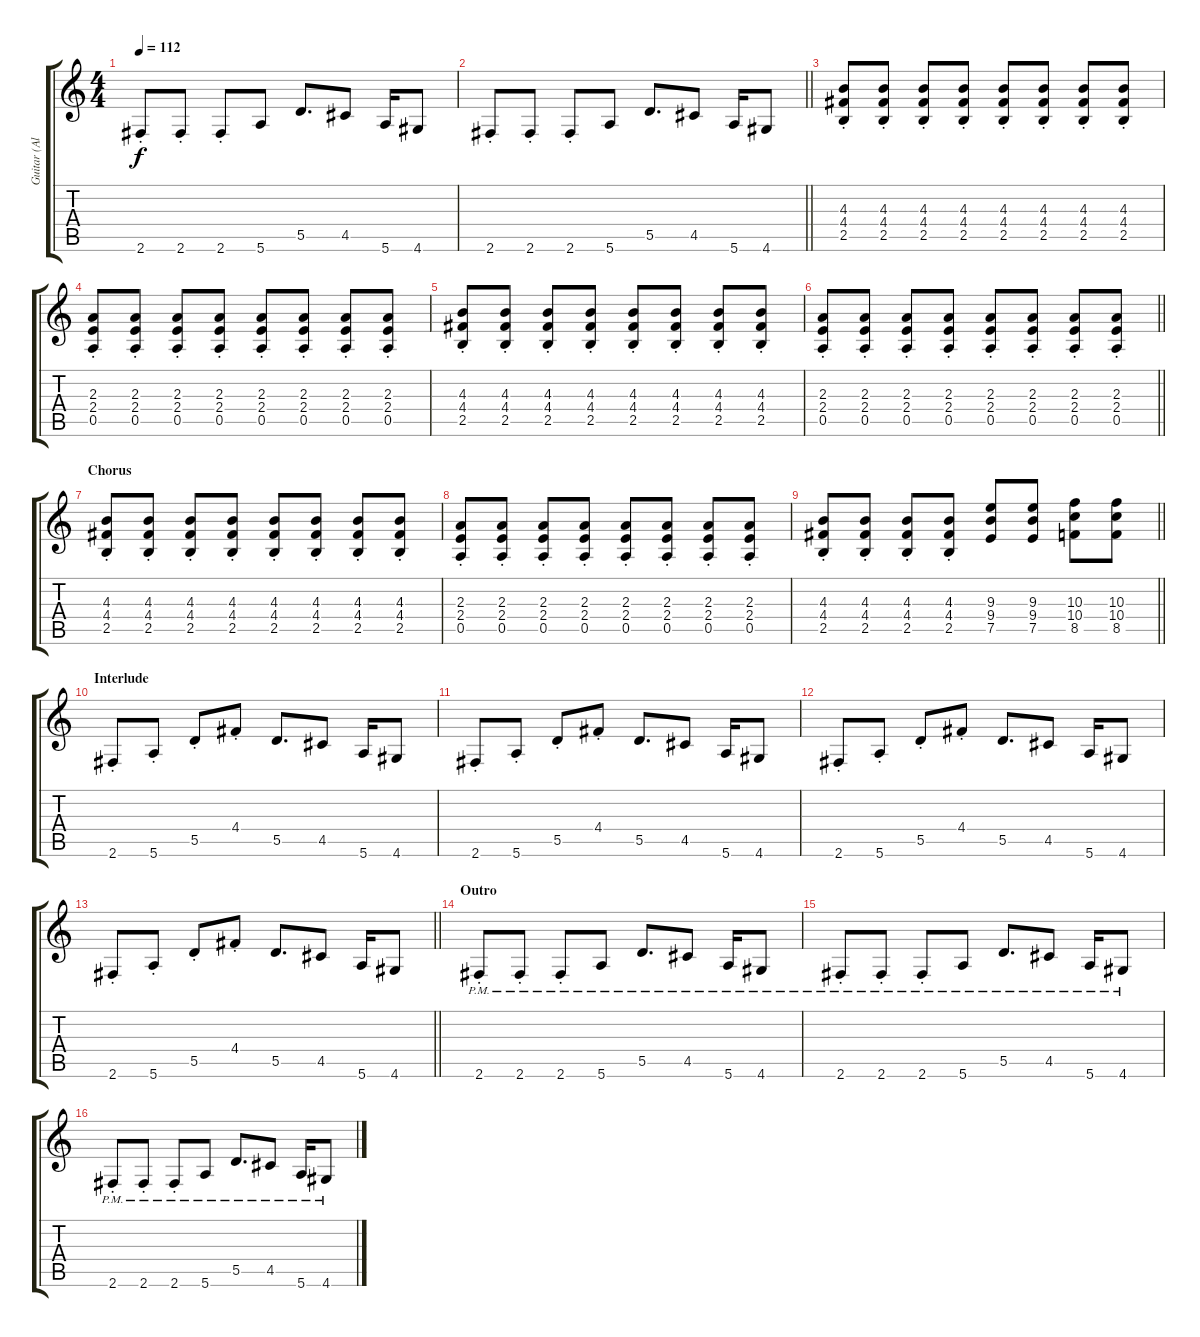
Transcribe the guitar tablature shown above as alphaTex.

\track ("Guitar (Alex)" "Guitar (Al") {instrument electricguitarclean}
\staff {score tabs}
\tuning (E4 B3 G3 D3 A2 E2) {hide}
\ts (4 4)
\tempo 112
\clef g2
\ks c
2.6{st}.8{dy f} 2.6{st}.8 2.6{st}.8 5.6.8 5.5.8{d} 4.5.8 5.6.16 4.6.8 |
\barLineRight lightlight
2.6{st}.8 2.6{st}.8 2.6{st}.8 5.6.8 5.5.8{d} 4.5.8 5.6.16 4.6.8 |
(4.3{st} 4.4{st} 2.5{st}).8{instrument acousticguitarsteel} (4.3{st} 4.4{st} 2.5{st}).8 (4.3{st} 4.4{st} 2.5{st}).8 (4.3{st} 4.4{st} 2.5{st}).8 (4.3{st} 4.4{st} 2.5{st}).8 (4.3{st} 4.4{st} 2.5{st}).8 (4.3{st} 4.4{st} 2.5{st}).8 (4.3{st} 4.4{st} 2.5{st}).8 |
(2.3{st} 2.4{st} 0.5{st}).8 (2.3{st} 2.4{st} 0.5{st}).8 (2.3{st} 2.4{st} 0.5{st}).8 (2.3{st} 2.4{st} 0.5{st}).8 (2.3{st} 2.4{st} 0.5{st}).8 (2.3{st} 2.4{st} 0.5{st}).8 (2.3{st} 2.4{st} 0.5{st}).8 (2.3{st} 2.4{st} 0.5{st}).8 |
(4.3{st} 4.4{st} 2.5{st}).8 (4.3{st} 4.4{st} 2.5{st}).8 (4.3{st} 4.4{st} 2.5{st}).8 (4.3{st} 4.4{st} 2.5{st}).8 (4.3{st} 4.4{st} 2.5{st}).8 (4.3{st} 4.4{st} 2.5{st}).8 (4.3{st} 4.4{st} 2.5{st}).8 (4.3{st} 4.4{st} 2.5{st}).8 |
\barLineRight lightlight
(2.3{st} 2.4{st} 0.5{st}).8 (2.3{st} 2.4{st} 0.5{st}).8 (2.3{st} 2.4{st} 0.5{st}).8 (2.3{st} 2.4{st} 0.5{st}).8 (2.3{st} 2.4{st} 0.5{st}).8 (2.3{st} 2.4{st} 0.5{st}).8 (2.3{st} 2.4{st} 0.5{st}).8 (2.3{st} 2.4{st} 0.5{st}).8 |
\section ("" "Chorus")
(4.3{st} 4.4{st} 2.5{st}).8{instrument distortionguitar} (4.3{st} 4.4{st} 2.5{st}).8 (4.3{st} 4.4{st} 2.5{st}).8 (4.3{st} 4.4{st} 2.5{st}).8 (4.3{st} 4.4{st} 2.5{st}).8 (4.3{st} 4.4{st} 2.5{st}).8 (4.3{st} 4.4{st} 2.5{st}).8 (4.3{st} 4.4{st} 2.5{st}).8 |
(2.3{st} 2.4{st} 0.5{st}).8 (2.3{st} 2.4{st} 0.5{st}).8 (2.3{st} 2.4{st} 0.5{st}).8 (2.3{st} 2.4{st} 0.5{st}).8 (2.3{st} 2.4{st} 0.5{st}).8 (2.3{st} 2.4{st} 0.5{st}).8 (2.3{st} 2.4{st} 0.5{st}).8 (2.3{st} 2.4{st} 0.5{st}).8 |
\barLineRight lightlight
(4.3{st} 4.4{st} 2.5{st}).8 (4.3{st} 4.4{st} 2.5{st}).8 (4.3{st} 4.4{st} 2.5{st}).8 (4.3{st} 4.4{st} 2.5{st}).8 (9.3 9.4 7.5).8 (9.3 9.4 7.5).8 (10.3 10.4 8.5).8 (10.3 10.4 8.5).8 |
\section ("" "Interlude")
2.6{st}.8 5.6{st}.8 5.5{st}.8 4.4{st}.8 5.5.8{d} 4.5.8 5.6.16 4.6.8 |
2.6{st}.8 5.6{st}.8 5.5{st}.8 4.4{st}.8 5.5.8{d} 4.5.8 5.6.16 4.6.8 |
2.6{st}.8 5.6{st}.8 5.5{st}.8 4.4{st}.8 5.5.8{d} 4.5.8 5.6.16 4.6.8 |
\barLineRight lightlight
2.6{st}.8 5.6{st}.8 5.5{st}.8 4.4{st}.8 5.5.8{d} 4.5.8 5.6.16 4.6.8 |
\section ("" "Outro")
2.6{pm st}.8 2.6{pm st}.8 2.6{pm st}.8 5.6{pm}.8 5.5{pm}.8{d} 4.5{pm}.8 5.6{pm}.16 4.6{pm}.8 |
2.6{pm st}.8 2.6{pm st}.8 2.6{pm st}.8 5.6{pm}.8 5.5{pm}.8{d} 4.5{pm}.8 5.6{pm}.16 4.6{pm}.8 |
2.6{pm st}.8 2.6{pm st}.8 2.6{pm st}.8 5.6{pm}.8 5.5{pm}.8{d} 4.5{pm}.8 5.6{pm}.16 4.6{pm}.8
